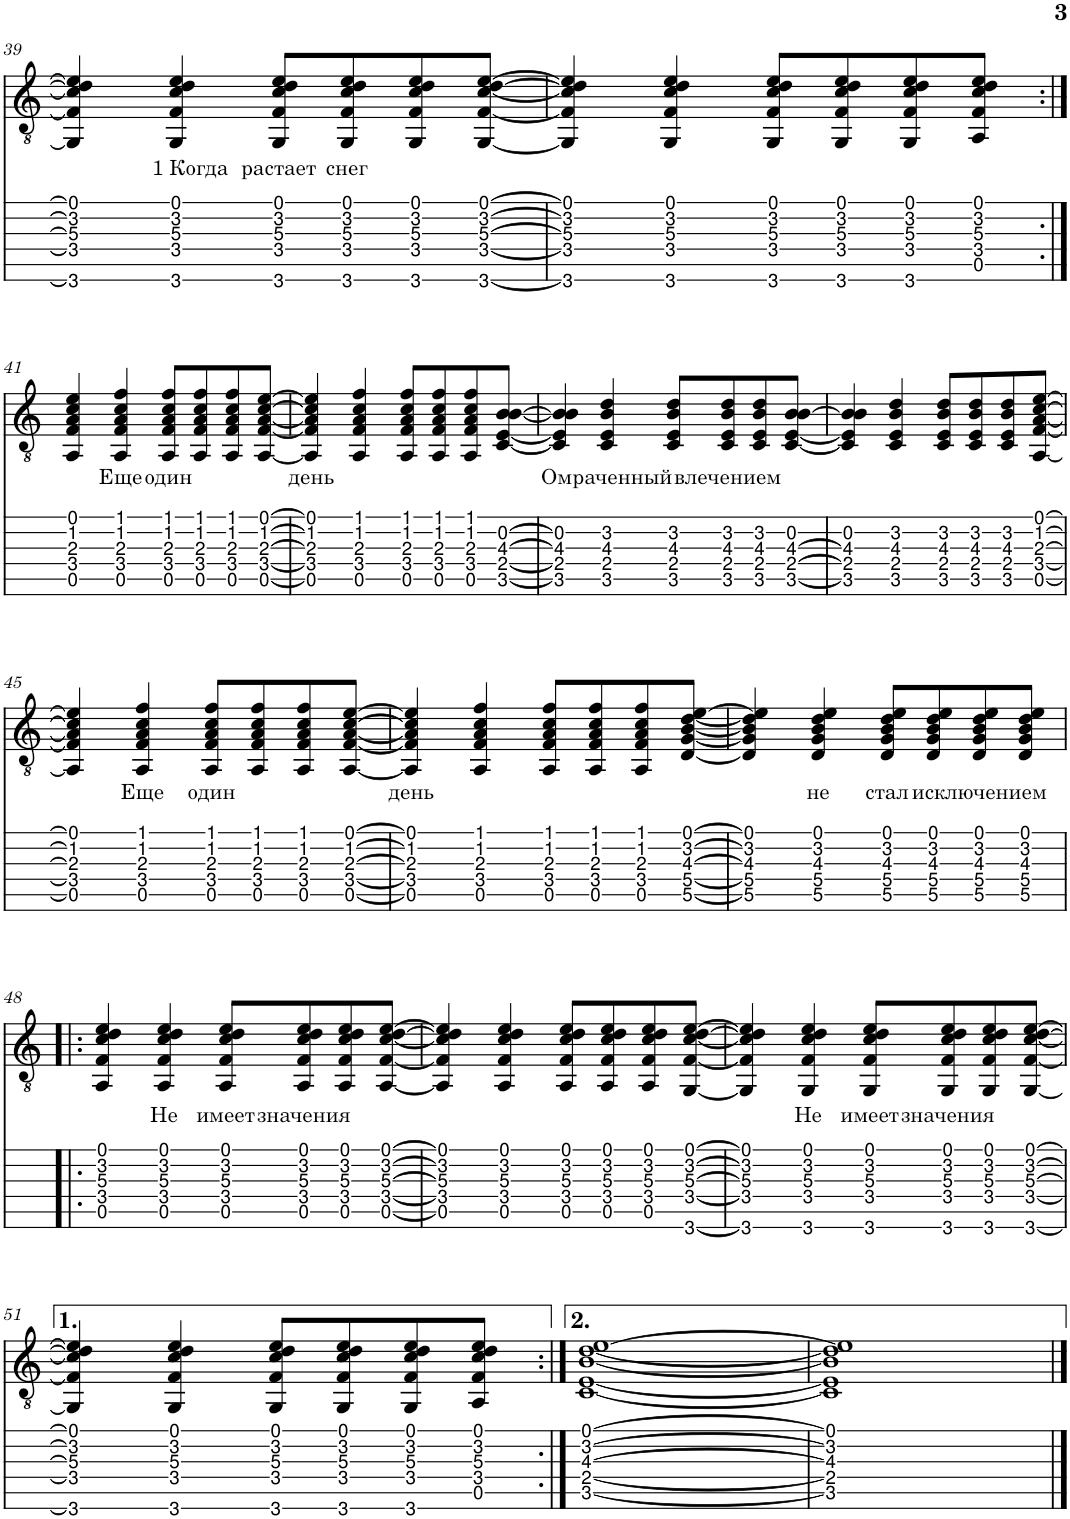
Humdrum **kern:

**kern	**kern	**text
*part1	*part1	*part1
*staff2	*staff1	*staff1
*I"Guitar	*	*
*I'Guit.	*	*
!!LO:PB:g=z
*	*clefGv2	*
*k[]	*k[]	*
*M4/4	*M4/4	*
=39	=39	=39
4GG] 4F] 4c] 4d] 4e]	4GG/] 4F/] 4c/] 4d/] 4e/]	.
!	!	!LO:LY:b
4GG 4F 4c 4d 4e	4GG/ 4F/ 4c/ 4d/ 4e/	1 Когда
!	!	!LO:LY:b
8GG\ 8F\ 8c\ 8d\ 8e\L	8GG/ 8F/ 8c/ 8d/ 8e/L	растает
!	!	!LO:LY:b
8GG\ 8F\ 8c\ 8d\ 8e\J	8GG/ 8F/ 8c/ 8d/ 8e/	снег
8GG\ 8F\ 8c\ 8d\ 8e\L	8GG/ 8F/ 8c/ 8d/ 8e/	.
[8GG\ [8F\ [8c\ [8d\ [8e\J	[8GG/ [8F/ [8c/ [8d/ [8e/J	.
=40	=40	=40
4GG] 4F] 4c] 4d] 4e]	4GG/] 4F/] 4c/] 4d/] 4e/]	.
4GG 4F 4c 4d 4e	4GG/ 4F/ 4c/ 4d/ 4e/	.
8GG\ 8F\ 8c\ 8d\ 8e\L	8GG/ 8F/ 8c/ 8d/ 8e/L	.
8GG\ 8F\ 8c\ 8d\ 8e\J	8GG/ 8F/ 8c/ 8d/ 8e/	.
8GG\ 8F\ 8c\ 8d\ 8e\L	8GG/ 8F/ 8c/ 8d/ 8e/	.
8AA\ 8F\ 8c\ 8d\ 8e\J	8AA/ 8F/ 8c/ 8d/ 8e/J	.
!!LO:LB:g=z
=41:|!	=41:|!	=41:|!
4AA 4F 4A 4c 4e	4AA/ 4F/ 4A/ 4c/ 4e/	.
!	!	!LO:LY:b
4AA 4F 4A 4c 4f	4AA/ 4F/ 4A/ 4c/ 4f/	Еще
!	!	!LO:LY:b
8AA\ 8F\ 8A\ 8c\ 8f\L	8AA/ 8F/ 8A/ 8c/ 8f/L	один
8AA\ 8F\ 8A\ 8c\ 8f\J	8AA/ 8F/ 8A/ 8c/ 8f/	.
8AA\ 8F\ 8A\ 8c\ 8f\L	8AA/ 8F/ 8A/ 8c/ 8f/	.
[8AA\ [8F\ [8A\ [8c\ [8e\J	[8AA/ [8F/ [8A/ [8c/ [8e/J	.
=42	=42	=42
!	!	!LO:LY:b
4AA] 4F] 4A] 4c] 4e]	4AA/] 4F/] 4A/] 4c/] 4e/]	день
4AA 4F 4A 4c 4f	4AA/ 4F/ 4A/ 4c/ 4f/	.
8AA\ 8F\ 8A\ 8c\ 8f\L	8AA/ 8F/ 8A/ 8c/ 8f/L	.
8AA\ 8F\ 8A\ 8c\ 8f\J	8AA/ 8F/ 8A/ 8c/ 8f/	.
8AA\ 8F\ 8A\ 8c\ 8f\L	8AA/ 8F/ 8A/ 8c/ 8f/	.
[8C\ [8E\ [8B\ [8B\J	[8C/ [8E/ [8B/ [8B/J	.
=43	=43	=43
4C] 4E] 4B] 4B]	4C/] 4E/] 4B/] 4B/]	.
!	!	!LO:LY:b
4C 4E 4B 4d	4C/ 4E/ 4B/ 4d/	Омраченный
8C\ 8E\ 8B\ 8d\L	8C/ 8E/ 8B/ 8d/L	.
!	!	!LO:LY:b
8C\ 8E\ 8B\ 8d\J	8C/ 8E/ 8B/ 8d/	влечением
8C\ 8E\ 8B\ 8d\L	8C/ 8E/ 8B/ 8d/	.
[8C\ [8E\ [8B\ 8B\J	[8C/ [8E/ [8B/ 8B/J	.
=44	=44	=44
4C] 4E] 4B] 4B	4C/] 4E/] 4B/] 4B/	.
4C 4E 4B 4d	4C/ 4E/ 4B/ 4d/	.
8C\ 8E\ 8B\ 8d\L	8C/ 8E/ 8B/ 8d/L	.
8C\ 8E\ 8B\ 8d\J	8C/ 8E/ 8B/ 8d/	.
8C\ 8E\ 8B\ 8d\L	8C/ 8E/ 8B/ 8d/	.
[8AA\ [8F\ [8A\ [8c\ [8e\J	[8AA/ [8F/ [8A/ [8c/ [8e/J	.
!!LO:LB:g=z
=45	=45	=45
4AA] 4F] 4A] 4c] 4e]	4AA/] 4F/] 4A/] 4c/] 4e/]	.
!	!	!LO:LY:b
4AA 4F 4A 4c 4f	4AA/ 4F/ 4A/ 4c/ 4f/	Еще
!	!	!LO:LY:b
8AA\ 8F\ 8A\ 8c\ 8f\L	8AA/ 8F/ 8A/ 8c/ 8f/L	один
8AA\ 8F\ 8A\ 8c\ 8f\J	8AA/ 8F/ 8A/ 8c/ 8f/	.
8AA\ 8F\ 8A\ 8c\ 8f\L	8AA/ 8F/ 8A/ 8c/ 8f/	.
[8AA\ [8F\ [8A\ [8c\ [8e\J	[8AA/ [8F/ [8A/ [8c/ [8e/J	.
=46	=46	=46
!	!	!LO:LY:b
4AA] 4F] 4A] 4c] 4e]	4AA/] 4F/] 4A/] 4c/] 4e/]	день
4AA 4F 4A 4c 4f	4AA/ 4F/ 4A/ 4c/ 4f/	.
8AA\ 8F\ 8A\ 8c\ 8f\L	8AA/ 8F/ 8A/ 8c/ 8f/L	.
8AA\ 8F\ 8A\ 8c\ 8f\J	8AA/ 8F/ 8A/ 8c/ 8f/	.
8AA\ 8F\ 8A\ 8c\ 8f\L	8AA/ 8F/ 8A/ 8c/ 8f/	.
[8D\ [8G\ [8B\ [8d\ [8e\J	[8D/ [8G/ [8B/ [8d/ [8e/J	.
=47	=47	=47
4D] 4G] 4B] 4d] 4e]	4D/] 4G/] 4B/] 4d/] 4e/]	.
!	!	!LO:LY:b
4D 4G 4B 4d 4e	4D/ 4G/ 4B/ 4d/ 4e/	не
!	!	!LO:LY:b
8D\ 8G\ 8B\ 8d\ 8e\L	8D/ 8G/ 8B/ 8d/ 8e/L	стал
8D\ 8G\ 8B\ 8d\ 8e\J	8D/ 8G/ 8B/ 8d/ 8e/	.
!	!	!LO:LY:b
8D\ 8G\ 8B\ 8d\ 8e\L	8D/ 8G/ 8B/ 8d/ 8e/	исключением
8D\ 8G\ 8B\ 8d\ 8e\J	8D/ 8G/ 8B/ 8d/ 8e/J	.
!!LO:LB:g=z
=48!|:	=48!|:	=48!|:
4AA 4F 4c 4d 4e	4AA/ 4F/ 4c/ 4d/ 4e/	.
!	!	!LO:LY:b
4AA 4F 4c 4d 4e	4AA/ 4F/ 4c/ 4d/ 4e/	Не
!	!	!LO:LY:b
8AA\ 8F\ 8c\ 8d\ 8e\L	8AA/ 8F/ 8c/ 8d/ 8e/L	имеет
!	!	!LO:LY:b
8AA\ 8F\ 8c\ 8d\ 8e\J	8AA/ 8F/ 8c/ 8d/ 8e/	значения
8AA\ 8F\ 8c\ 8d\ 8e\L	8AA/ 8F/ 8c/ 8d/ 8e/	.
[8AA\ [8F\ [8c\ [8d\ [8e\J	[8AA/ [8F/ [8c/ [8d/ [8e/J	.
=49	=49	=49
4AA] 4F] 4c] 4d] 4e]	4AA/] 4F/] 4c/] 4d/] 4e/]	.
4AA 4F 4c 4d 4e	4AA/ 4F/ 4c/ 4d/ 4e/	.
8AA\ 8F\ 8c\ 8d\ 8e\L	8AA/ 8F/ 8c/ 8d/ 8e/L	.
8AA\ 8F\ 8c\ 8d\ 8e\J	8AA/ 8F/ 8c/ 8d/ 8e/	.
8AA\ 8F\ 8c\ 8d\ 8e\L	8AA/ 8F/ 8c/ 8d/ 8e/	.
[8GG\ [8F\ [8c\ [8d\ [8e\J	[8GG/ [8F/ [8c/ [8d/ [8e/J	.
=50	=50	=50
4GG] 4F] 4c] 4d] 4e]	4GG/] 4F/] 4c/] 4d/] 4e/]	.
!	!	!LO:LY:b
4GG 4F 4c 4d 4e	4GG/ 4F/ 4c/ 4d/ 4e/	Не
!	!	!LO:LY:b
8GG\ 8F\ 8c\ 8d\ 8e\L	8GG/ 8F/ 8c/ 8d/ 8e/L	имеет
!	!	!LO:LY:b
8GG\ 8F\ 8c\ 8d\ 8e\J	8GG/ 8F/ 8c/ 8d/ 8e/	значения
8GG\ 8F\ 8c\ 8d\ 8e\L	8GG/ 8F/ 8c/ 8d/ 8e/	.
[8GG\ [8F\ [8c\ [8d\ [8e\J	[8GG/ [8F/ [8c/ [8d/ [8e/J	.
!!LO:LB:g=z
=51	=51	=51
4GG] 4F] 4c] 4d] 4e]	4GG/] 4F/] 4c/] 4d/] 4e/]	.
4GG 4F 4c 4d 4e	4GG/ 4F/ 4c/ 4d/ 4e/	.
8GG\ 8F\ 8c\ 8d\ 8e\L	8GG/ 8F/ 8c/ 8d/ 8e/L	.
8GG\ 8F\ 8c\ 8d\ 8e\J	8GG/ 8F/ 8c/ 8d/ 8e/	.
8GG\ 8F\ 8c\ 8d\ 8e\L	8GG/ 8F/ 8c/ 8d/ 8e/	.
8AA\ 8F\ 8c\ 8d\ 8e\J	8AA/ 8F/ 8c/ 8d/ 8e/J	.
=52:|!	=52:|!	=52:|!
[1C [1E [1B [1d [1e	[1C [1E [1B [1d [1e	.
=53	=53	=53
1C] 1E] 1B] 1d] 1e]	1C] 1E] 1B] 1d] 1e]	.
==	==	==
*-	*-	*-
